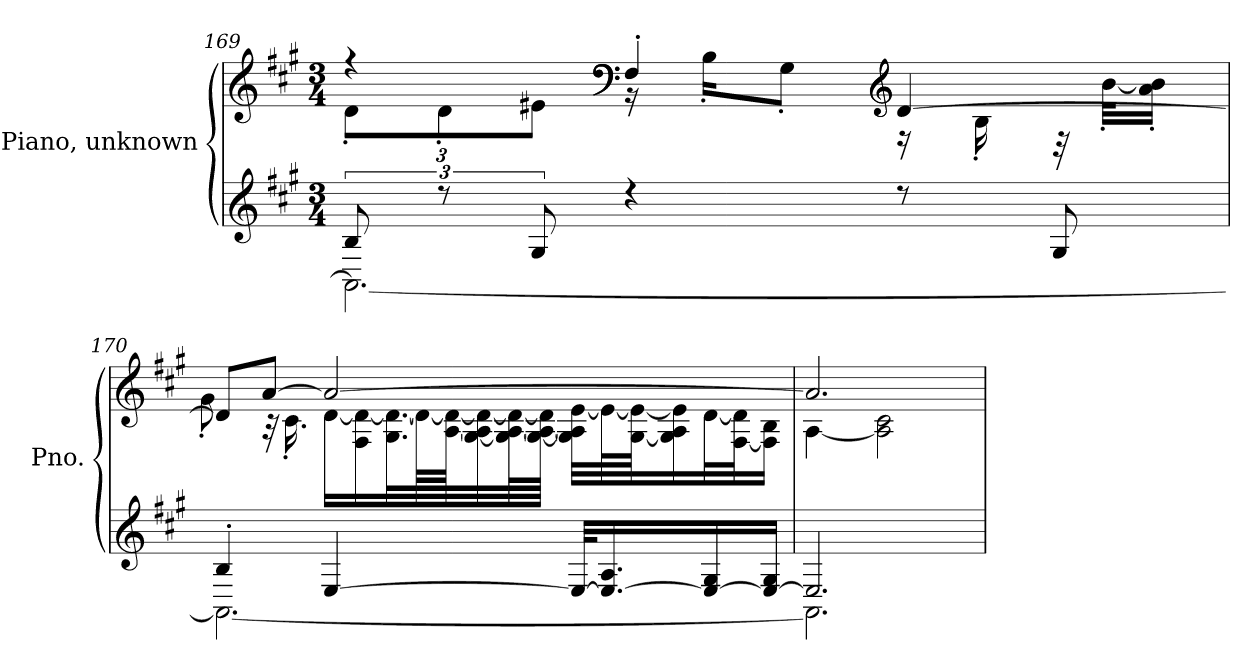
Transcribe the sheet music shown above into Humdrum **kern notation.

**kern	**kern
*part1	*part1
*staff2	*staff1
*I"Piano, unknown	*
*I'Pno.	*
!!LO:LB:g=z
*clefG2	*clefG2
*k[f#c#g#]	*k[f#c#g#]
*M3/4	*M3/4
=169	=169
*^	*^
*	*	*	*Xbrackettup
12B/	2.AA\_	4r	12d'\L
12r	.	.	12d'\
12G#/	.	.	12e#X\J
*	*	*clefF4	*
4r	.	4F#'/	16r
.	.	.	16B'\KL
.	.	.	8G#'\J
*	*	*clefG2	*
8r	.	[4d/	16r
.	.	.	16B'\
8G#/	.	.	32r
.	.	.	[32b'\KLL
.	.	.	16a\' 16b\]'JJ
!!LO:LB:g=z	!!
=170	=170	=170	=170
4B'/	2.AA\_	8d/L]	8g#'\
.	.	[8a/J	32r
.	.	.	16.c#'\
[4E/	.	2a/_	[16d\LL
.	.	.	16F#\ 16d\_
.	.	.	32.G#\ 32.d\_L
.	.	.	128d\LL_
.	.	.	[128A\ 128d\_JJ
.	.	.	[32G#\ 32A\] 32d\_
.	.	.	64G#\] [64A\ 64d\_L
.	.	.	[64G#\ 64A\_ 64d\]JJJJ
32E/KLL_	.	.	32G#\] 32A\] [32e\LLL
16.E/_ 16.A/	.	.	64e\L_
.	.	.	[64G#\ 64e\_JJ
.	.	.	16G#\] 16A\ 16e\]
16E/_ 16G#/	.	.	[32d\L
.	.	.	[32F#\ 32d\]J
16E/_ 16G#/JJ	.	.	16F#\] 16B\JJ
=171	=171	=171	=171
2.E/]	2.AA\]	2.a/]	[4A\
.	.	.	2A\] 2c#\
*v	*v	*	*
*	*v	*v
=	=
*-	*-
